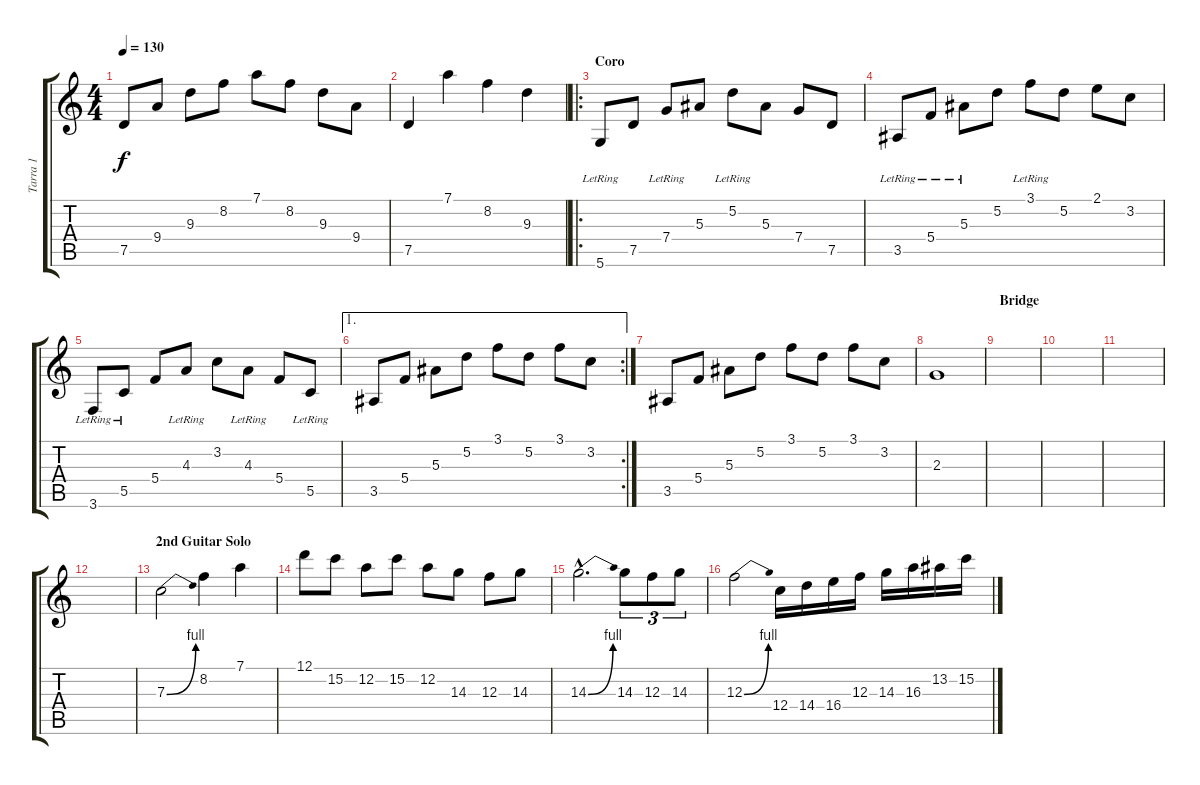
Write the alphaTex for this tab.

\track ("Tarra 1" "Tarra 1") {instrument acousticguitarnylon}
\staff {score tabs}
\tuning (D4 A3 F3 C3 G2 D2) {hide}
\ts (4 4)
\tempo 130
\clef g2
\ks c
7.5.8{dy f} 9.4.8 9.3.8 8.2.8 7.1.8 8.2.8 9.3.8 9.4.8 |
7.5.4 7.1.4 8.2.4 9.3.4 |
\ro
\section ("" "Coro")
5.6{lr}.8 7.5.8 7.4{lr}.8 5.3.8 5.2{lr}.8 5.3.8 7.4.8 7.5.8 |
3.5{lr}.8 5.4{lr}.8 5.3{lr}.8 5.2.8 3.1{lr}.8 5.2.8 2.1.8 3.2.8 |
3.6{lr}.8 5.5{lr}.8 5.4.8 4.3{lr}.8 3.2.8 4.3{lr}.8 5.4.8 5.5{lr}.8 |
\ae 1
\rc 2
3.5.8 5.4.8 5.3.8 5.2.8 3.1.8 5.2.8 3.1.8 3.2.8 |
3.5.8 5.4.8 5.3.8 5.2.8 3.1.8 5.2.8 3.1.8 3.2.8 |
2.3.1 |
\section ("" "Bridge")
|
|
|
|
\section ("" "2nd Guitar Solo")
7.3{be (bend 0 0 60 4)}.2{instrument overdrivenguitar} 8.2.4 7.1.4 |
12.1.8 15.2.8 12.2.8 15.2.8 12.2.8 14.3.8 12.3.8 14.3.8 |
14.3{be (bend 0 0 60 4) hac}.2{d} 14.3.8{tu (3 2)} 12.3.8{tu (3 2)} 14.3.8{tu (3 2)} |
12.3{be (bend 0 0 60 4)}.2 12.4.16 14.4.16 16.4.16 12.3.16 14.3.16 16.3.16 13.2.16 15.2.16
